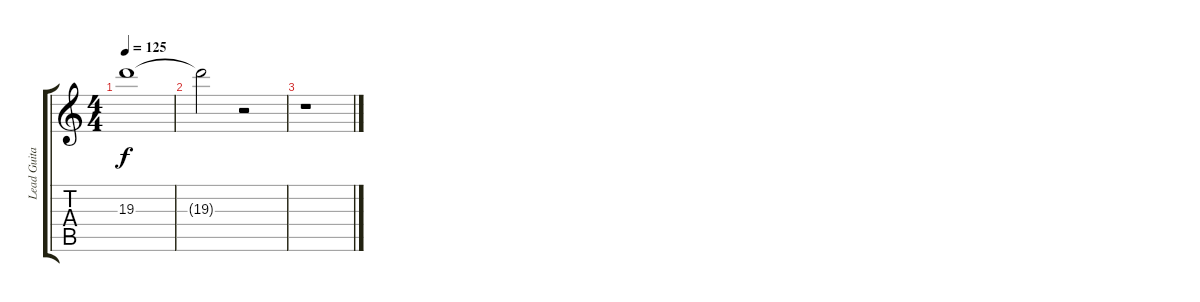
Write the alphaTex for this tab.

\track ("Lead Guitar" "Lead Guita") {instrument distortionguitar}
\staff {score tabs}
\tuning (E4 B3 G3 D3 A2 D2) {hide}
\ts (4 4)
\tempo 125
\clef g2
\ks c
19.3{t}.1{dy f} |
19.3{t}.2 r.2 |
r.1
